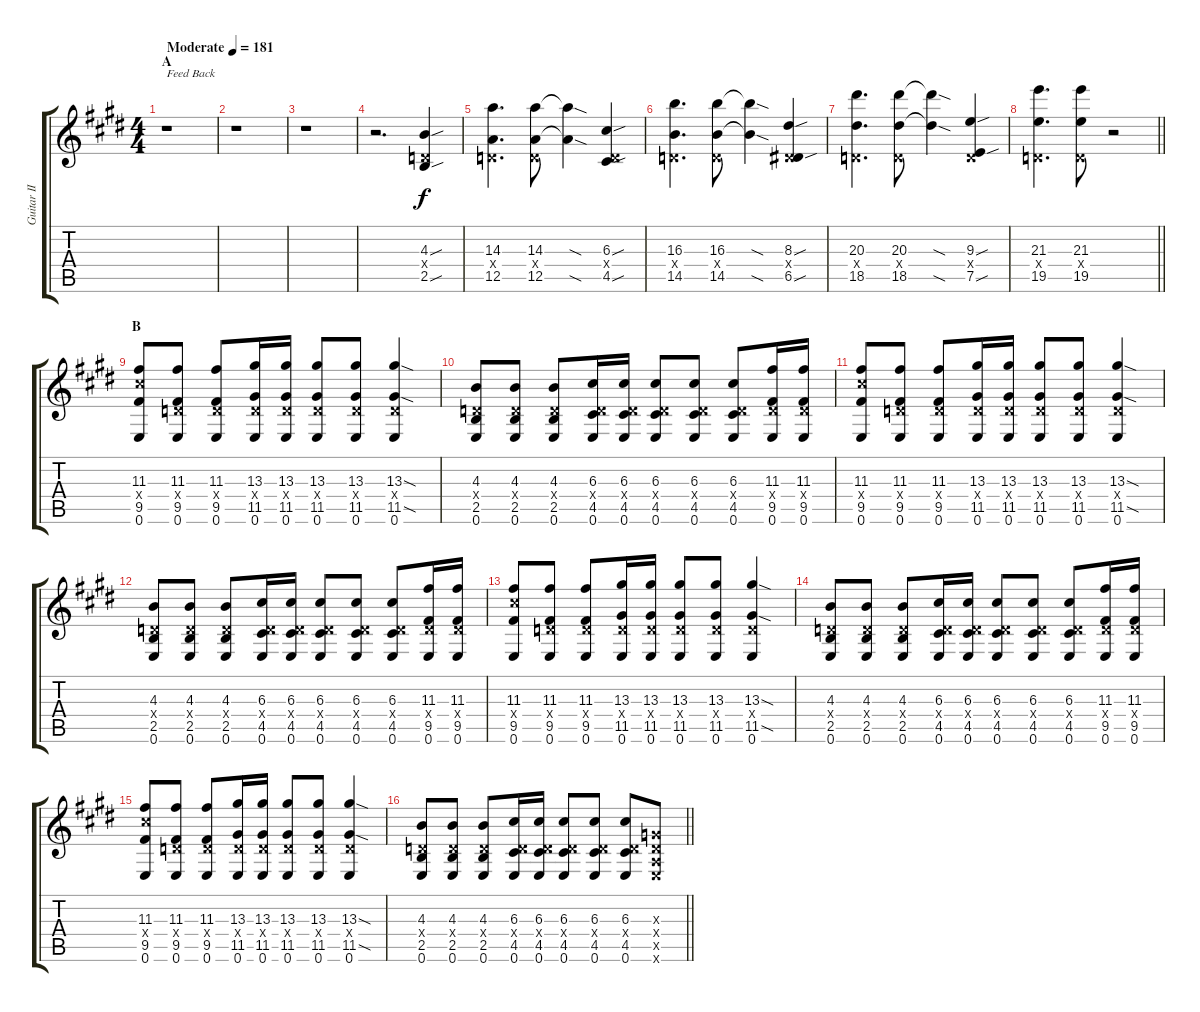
\track ("Guitar II - Kita" "Guitar II ") {instrument distortionguitar}
\staff {score tabs}
\tuning (E4 B3 G3 D3 A2 E2) {hide}
\ts (4 4)
\section ("" "A")
\tempo (181 "Moderate")
\clef g2
\ks e
r.1{txt "Feed Back" dy f instrument distortionguitar} |
r.1 |
r.1 |
r.2{d} (4.3{sou} 0.4{x} 2.5{sou}).4 |
(14.3 0.4{x} 12.5).4{d} (14.3 0.4{x} 12.5).8 (14.3{sod t} 12.5{sod t}).4 (6.3{sou} 0.4{x} 4.5{sou}).4 |
(16.3 0.4{x} 14.5).4{d} (16.3 0.4{x} 14.5).8 (16.3{sod t} 14.5{sod t}).4 (8.3{sou} 0.4{x} 6.5{sou}).4 |
(20.3 0.4{x} 18.5).4{d} (20.3 0.4{x} 18.5).8 (20.3{sod t} 18.5{sod t}).4 (9.3{sou} 0.4{x} 7.5{sou}).4 |
\barLineRight lightlight
(21.3 0.4{x} 19.5).4{d} (21.3 0.4{x} 19.5).8 r.2 |
\section ("" "B")
(11.3 11.4{x} 9.5 0.6).8 (11.3 0.4{x} 9.5 0.6).8 (11.3 0.4{x} 9.5 0.6).8 (13.3 0.4{x} 11.5 0.6).16 (13.3 0.4{x} 11.5 0.6).16 (13.3 0.4{x} 11.5 0.6).8 (13.3 0.4{x} 11.5 0.6).8 (13.3{sod} 0.4{x} 11.5{sod} 0.6).4 |
(4.3 0.4{x} 2.5 0.6).8 (4.3 0.4{x} 2.5 0.6).8 (4.3 0.4{x} 2.5 0.6).8 (6.3 0.4{x} 4.5 0.6).16 (6.3 0.4{x} 4.5 0.6).16 (6.3 0.4{x} 4.5 0.6).8 (6.3 0.4{x} 4.5 0.6).8 (6.3 0.4{x} 4.5 0.6).8 (11.3 0.4{x} 9.5 0.6).16 (11.3 0.4{x} 9.5 0.6).16 |
(11.3 11.4{x} 9.5 0.6).8 (11.3 0.4{x} 9.5 0.6).8 (11.3 0.4{x} 9.5 0.6).8 (13.3 0.4{x} 11.5 0.6).16 (13.3 0.4{x} 11.5 0.6).16 (13.3 0.4{x} 11.5 0.6).8 (13.3 0.4{x} 11.5 0.6).8 (13.3{sod} 0.4{x} 11.5{sod} 0.6).4 |
(4.3 0.4{x} 2.5 0.6).8 (4.3 0.4{x} 2.5 0.6).8 (4.3 0.4{x} 2.5 0.6).8 (6.3 0.4{x} 4.5 0.6).16 (6.3 0.4{x} 4.5 0.6).16 (6.3 0.4{x} 4.5 0.6).8 (6.3 0.4{x} 4.5 0.6).8 (6.3 0.4{x} 4.5 0.6).8 (11.3 0.4{x} 9.5 0.6).16 (11.3 0.4{x} 9.5 0.6).16 |
(11.3 11.4{x} 9.5 0.6).8 (11.3 0.4{x} 9.5 0.6).8 (11.3 0.4{x} 9.5 0.6).8 (13.3 0.4{x} 11.5 0.6).16 (13.3 0.4{x} 11.5 0.6).16 (13.3 0.4{x} 11.5 0.6).8 (13.3 0.4{x} 11.5 0.6).8 (13.3{sod} 0.4{x} 11.5{sod} 0.6).4 |
(4.3 0.4{x} 2.5 0.6).8 (4.3 0.4{x} 2.5 0.6).8 (4.3 0.4{x} 2.5 0.6).8 (6.3 0.4{x} 4.5 0.6).16 (6.3 0.4{x} 4.5 0.6).16 (6.3 0.4{x} 4.5 0.6).8 (6.3 0.4{x} 4.5 0.6).8 (6.3 0.4{x} 4.5 0.6).8 (11.3 0.4{x} 9.5 0.6).16 (11.3 0.4{x} 9.5 0.6).16 |
(11.3 11.4{x} 9.5 0.6).8 (11.3 0.4{x} 9.5 0.6).8 (11.3 0.4{x} 9.5 0.6).8 (13.3 0.4{x} 11.5 0.6).16 (13.3 0.4{x} 11.5 0.6).16 (13.3 0.4{x} 11.5 0.6).8 (13.3 0.4{x} 11.5 0.6).8 (13.3{sod} 0.4{x} 11.5{sod} 0.6).4 |
\barLineRight lightlight
(4.3 0.4{x} 2.5 0.6).8 (4.3 0.4{x} 2.5 0.6).8 (4.3 0.4{x} 2.5 0.6).8 (6.3 0.4{x} 4.5 0.6).16 (6.3 0.4{x} 4.5 0.6).16 (6.3 0.4{x} 4.5 0.6).8 (6.3 0.4{x} 4.5 0.6).8 (6.3 0.4{x} 4.5 0.6).8 (0.3{x} 0.4{x} 0.5{x} 0.6{x}).8
